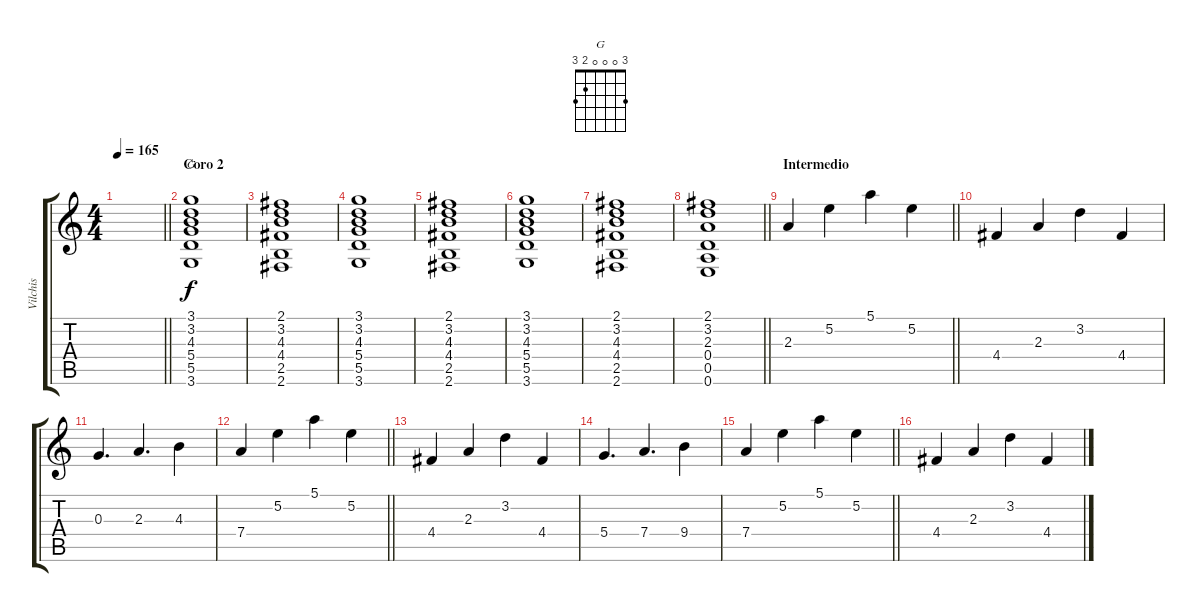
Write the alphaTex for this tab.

\track ("Vilchis" "Vilchis") {instrument acousticguitarsteel}
\staff {score tabs}
\tuning (E4 B3 G3 D3 A2 E2) {hide}
\chord ("G" 3 0 0 0 2 3)
\ts (4 4)
\tempo 165
\clef g2
\barLineRight lightlight
\ks c
|
\section ("" "Coro 2")
(3.1 3.2 4.3 5.4 5.5 3.6).1{ch "G"} |
(2.1 3.2 4.3 4.4 2.5 2.6).1 |
(3.1 3.2 4.3 5.4 5.5 3.6).1 |
(2.1 3.2 4.3 4.4 2.5 2.6).1 |
(3.1 3.2 4.3 5.4 5.5 3.6).1 |
(2.1 3.2 4.3 4.4 2.5 2.6).1 |
\barLineRight lightlight
(2.1 3.2 2.3 0.4 0.5 0.6).1 |
\section ("" "Intermedio")
\barLineRight lightlight
2.3.4 5.2.4 5.1.4 5.2.4 |
4.4.4 2.3.4 3.2.4 4.4.4 |
0.3.4{d} 2.3.4{d} 4.3.4 |
\barLineRight lightlight
7.4.4 5.2.4 5.1.4 5.2.4 |
4.4.4 2.3.4 3.2.4 4.4.4 |
5.4.4{d} 7.4.4{d} 9.4.4 |
\barLineRight lightlight
7.4.4 5.2.4 5.1.4 5.2.4 |
4.4.4 2.3.4 3.2.4 4.4.4
